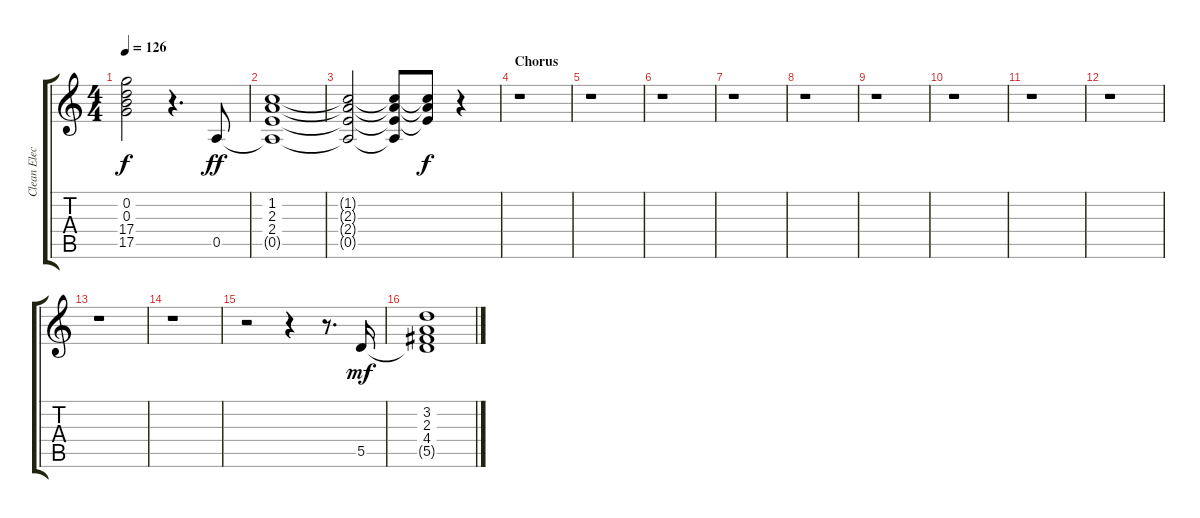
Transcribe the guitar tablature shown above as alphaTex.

\track ("Clean Elec." "Clean Elec") {instrument electricguitarclean}
\staff {score tabs}
\tuning (E4 B3 G3 D3 A2 E2) {hide}
\ts (4 4)
\tempo 126
\clef g2
\ks c
(0.2{t} 0.3{t} 17.4{t} 17.5{t}).2{dy f} r.4{d} 0.5.8{dy ff} |
(1.2 2.3 2.4 0.5{t}).1 |
(1.2{t} 2.3{t} 2.4{t} 0.5{t}).2 (1.2{t} 2.3{t} 2.4{t} 0.5{t}).8 (1.2{t} 2.3{t} 2.4{t}).8{dy f} r.4 |
\section ("" "Chorus")
r.1 |
r.1 |
r.1 |
r.1 |
r.1 |
r.1 |
r.1 |
r.1 |
r.1 |
r.1 |
r.1 |
r.2 r.4 r.8{d} 5.5.16{dy mf} |
(3.2 2.3 4.4 5.5{t}).1
